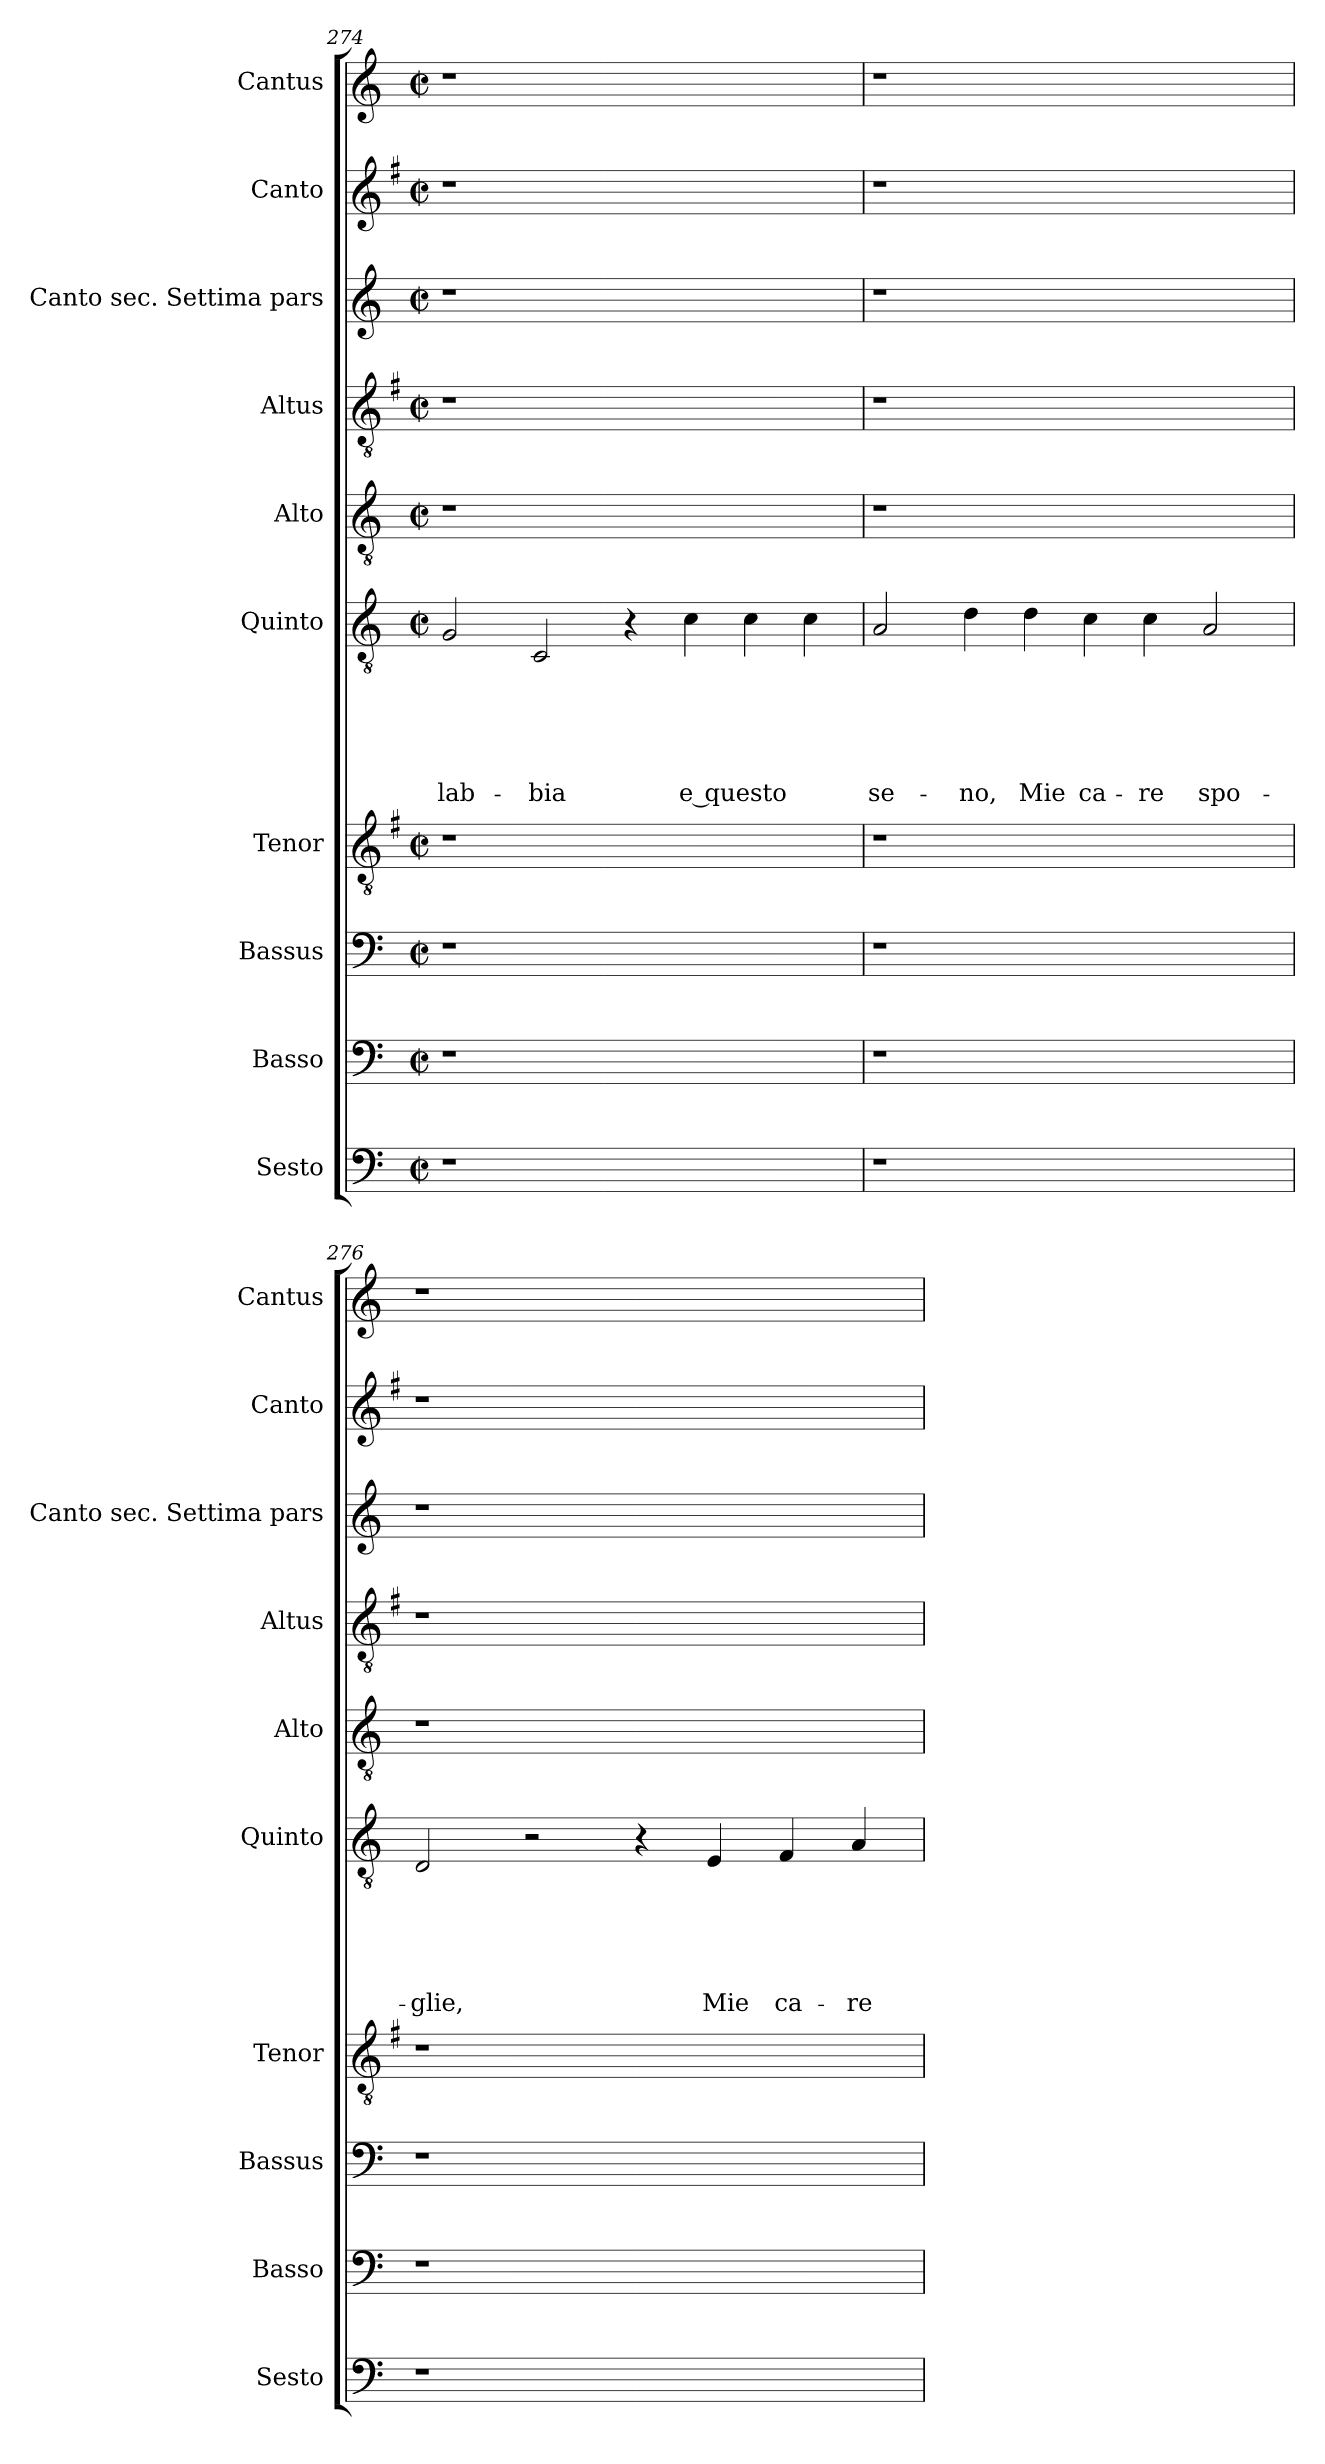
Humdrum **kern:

**kern	**kern	**kern	**kern	**kern	**text	**text	**text	**text	**text	**text	**kern	**kern	**kern	**kern	**kern
*part10	*part9	*part8	*part7	*part6	*part6	*part6	*part6	*part6	*part6	*part6	*part5	*part4	*part3	*part2	*part1
*staff10	*staff9	*staff8	*staff7	*staff6	*staff6	*staff6	*staff6	*staff6	*staff6	*staff6	*staff5	*staff4	*staff3	*staff2	*staff1
*I"Sesto	*I"Basso	*I"Bassus	*I"Tenor	*I"Quinto	*	*	*	*	*	*	*I"Alto	*I"Altus	*I"Canto sec. Settima pars	*I"Canto	*I"Cantus
*I'Sesto	*I'Basso	*I'Bassus	*I'Tenor	*I'Quinto	*	*	*	*	*	*	*I'Alto	*I'Altus	*I'Canto sec. Settima pars	*I'Canto	*I'Cantus
!!LO:LB:g=z
*clefF4	*clefF4	*clefF4	*clefGv2	*clefGv2	*	*	*	*	*	*	*clefGv2	*clefGv2	*clefG2	*clefG2	*clefG2
*k[]	*k[]	*k[]	*k[f#]	*k[]	*	*	*	*	*	*	*k[]	*k[f#]	*k[]	*k[f#]	*k[]
*C:	*C:	*C:	*G:	*C:	*	*	*	*	*	*	*C:	*G:	*C:	*G:	*C:
*M2/2	*M2/2	*M2/2	*M2/2	*M2/2	*	*	*	*	*	*	*M2/2	*M2/2	*M2/2	*M2/2	*M2/2
*met(c|)	*met(c|)	*met(c|)	*met(c|)	*met(c|)	*	*	*	*	*	*	*met(c|)	*met(c|)	*met(c|)	*met(c|)	*met(c|)
=274	=274	=274	=274	=274	=274	=274	=274	=274	=274	=274	=274	=274	=274	=274	=274
!	!	!	!	!	!	!	!	!	!	!LO:LY:b	!	!	!	!	!
1r	1r	1r	1r	2G/	.	.	.	.	.	-lab-	1r	1r	1r	1r	1r
!	!	!	!	!	!	!	!	!	!	!LO:LY:b	!	!	!	!	!
.	.	.	.	2C/	.	.	.	.	.	-bia	.	.	.	.	.
1ryy	1ryy	1ryy	1ryy	4r	.	.	.	.	.	.	1ryy	1ryy	1ryy	1ryy	1ryy
!	!	!	!	!	!	!	!	!	!	!LO:LY:b	!	!	!	!	!
.	.	.	.	4c\	.	.	.	.	.	e questo	.	.	.	.	.
.	.	.	.	4c\	.	.	.	.	.	.	.	.	.	.	.
.	.	.	.	4c\	.	.	.	.	.	.	.	.	.	.	.
=275	=275	=275	=275	=275	=275	=275	=275	=275	=275	=275	=275	=275	=275	=275	=275
!	!	!	!	!	!	!	!	!	!	!LO:LY:b	!	!	!	!	!
1r	1r	1r	1r	2A/	.	.	.	.	.	se-	1r	1r	1r	1r	1r
!	!	!	!	!	!	!	!	!	!	!LO:LY:b	!	!	!	!	!
.	.	.	.	4d\	.	.	.	.	.	-no,	.	.	.	.	.
!	!	!	!	!	!	!	!	!	!	!LO:LY:b	!	!	!	!	!
.	.	.	.	4d\	.	.	.	.	.	Mie	.	.	.	.	.
!	!	!	!	!	!	!	!	!	!	!LO:LY:b	!	!	!	!	!
1ryy	1ryy	1ryy	1ryy	4c\	.	.	.	.	.	ca-	1ryy	1ryy	1ryy	1ryy	1ryy
!	!	!	!	!	!	!	!	!	!	!LO:LY:b	!	!	!	!	!
.	.	.	.	4c\	.	.	.	.	.	-re	.	.	.	.	.
!	!	!	!	!	!	!	!	!	!	!LO:LY:b	!	!	!	!	!
.	.	.	.	2A/	.	.	.	.	.	spo-	.	.	.	.	.
=276	=276	=276	=276	=276	=276	=276	=276	=276	=276	=276	=276	=276	=276	=276	=276
!	!	!	!	!	!	!	!	!	!	!LO:LY:b	!	!	!	!	!
1r	1r	1r	1r	2D/	.	.	.	.	.	-glie,	1r	1r	1r	1r	1r
.	.	.	.	2r	.	.	.	.	.	.	.	.	.	.	.
1ryy	1ryy	1ryy	1ryy	4r	.	.	.	.	.	.	1ryy	1ryy	1ryy	1ryy	1ryy
!	!	!	!	!	!	!	!	!	!	!LO:LY:b	!	!	!	!	!
.	.	.	.	4E/	.	.	.	.	.	Mie	.	.	.	.	.
!	!	!	!	!	!	!	!	!	!	!LO:LY:b	!	!	!	!	!
.	.	.	.	4F/	.	.	.	.	.	ca-	.	.	.	.	.
!	!	!	!	!	!	!	!	!	!	!LO:LY:b	!	!	!	!	!
.	.	.	.	4A/	.	.	.	.	.	-re	.	.	.	.	.
=	=	=	=	=	=	=	=	=	=	=	=	=	=	=	=
*-	*-	*-	*-	*-	*-	*-	*-	*-	*-	*-	*-	*-	*-	*-	*-
